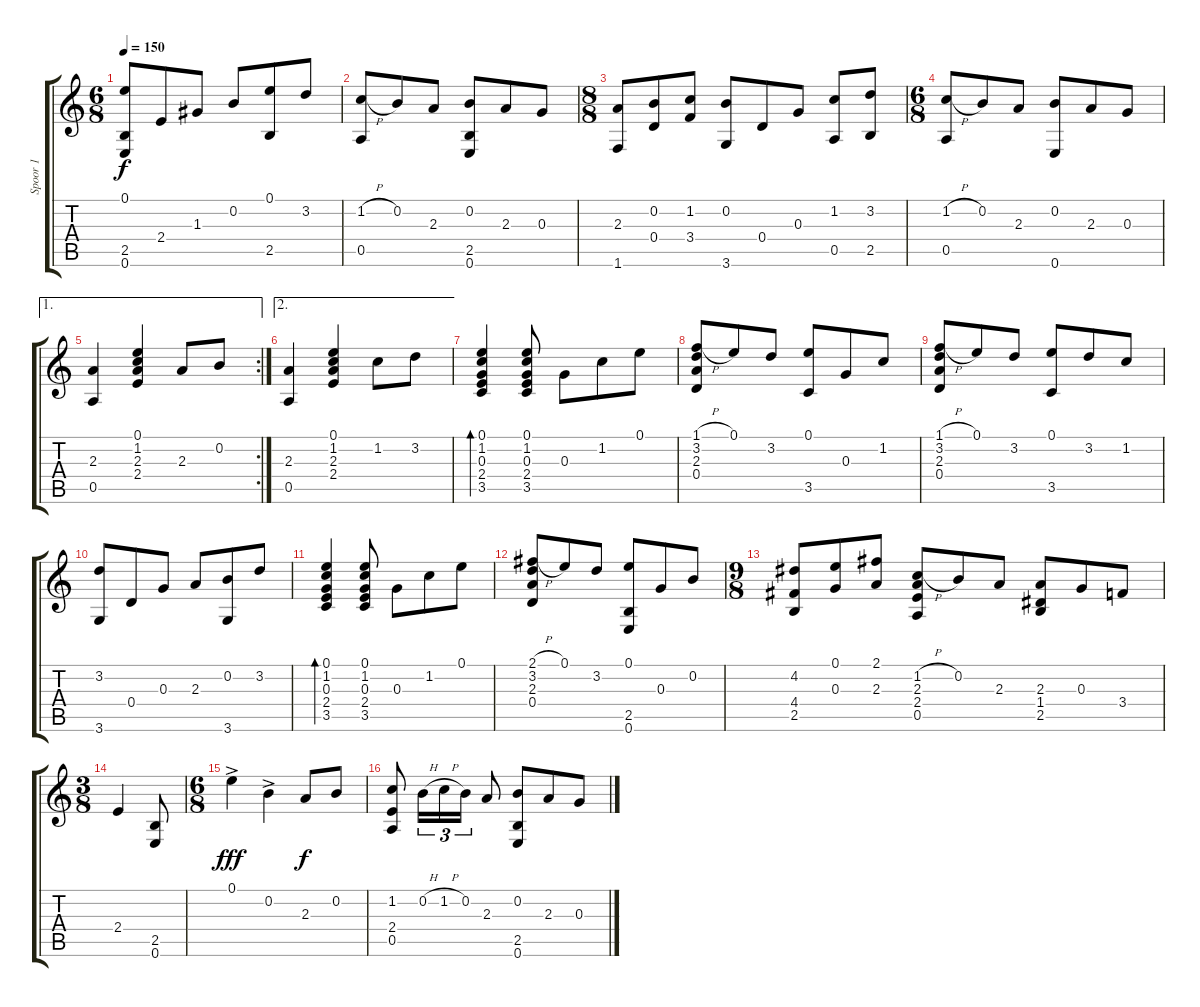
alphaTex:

\track ("Spoor 1" "Spoor 1") {instrument acousticguitarnylon}
\staff {score tabs}
\tuning (E4 B3 G3 D3 A2 E2) {hide}
\ts (6 8)
\tempo 150
\clef g2
\ks c
(0.1 2.5 0.6).8{dy f} 2.4.8 1.3.8 0.2.8 (0.1 2.5).8 3.2.8 |
(1.2{h} 0.5).8 0.2.8 2.3.8 (0.2 2.5 0.6).8 2.3.8 0.3.8 |
\ts (8 8)
(2.3 1.6).8 (0.2 0.4).8 (1.2 3.4).8 (0.2 3.6).8 0.4.8 0.3.8 (1.2 0.5).8 (3.2 2.5).8 |
\ts (6 8)
(1.2{h} 0.5).8 0.2.8 2.3.8 (0.2 0.6).8 2.3.8 0.3.8 |
\ae 1
\rc 2
(2.3 0.5).4 (0.1 1.2 2.3 2.4).4 2.3.8 0.2.8 |
\ae 2
(2.3 0.5).4 (0.1 1.2 2.3 2.4).4 1.2.8 3.2.8 |
(0.1 1.2 0.3 2.4 3.5).4{bd 120} (0.1 1.2 0.3 2.4 3.5).8 0.3.8 1.2.8 0.1.8 |
(1.1{h} 3.2 2.3 0.4).8 0.1.8 3.2.8 (0.1 3.5).8 0.3.8 1.2.8 |
(1.1{h} 3.2 2.3 0.4).8 0.1.8 3.2.8 (0.1 3.5).8 3.2.8 1.2.8 |
(3.2 3.6).8 0.4.8 0.3.8 2.3.8 (0.2 3.6).8 3.2.8 |
(0.1 1.2 0.3 2.4 3.5).4{bd 120} (0.1 1.2 0.3 2.4 3.5).8 0.3.8 1.2.8 0.1.8 |
(2.1{h} 3.2 2.3 0.4).8 0.1.8 3.2.8 (0.1 2.5 0.6).8 0.3.8 0.2.8 |
\ts (9 8)
(4.2 4.4 2.5).8 (0.1 0.3).8 (2.1 2.3).8 (1.2{h} 2.3 2.4 0.5).8 0.2.8 2.3.8 (2.3 1.4 2.5).8 0.3.8 3.4.8 |
\ts (3 8)
2.4.4 (2.5 0.6).8 |
\ts (6 8)
0.1{ac}.4{dy fff} 0.2{ac}.4 2.3.8{dy f} 0.2.8 |
(1.2 2.4 0.5).8 0.2{h}.16{tu (3 2)} 1.2{h}.16{tu (3 2)} 0.2.16{tu (3 2)} 2.3.8 (0.2 2.5 0.6).8 2.3.8 0.3.8
